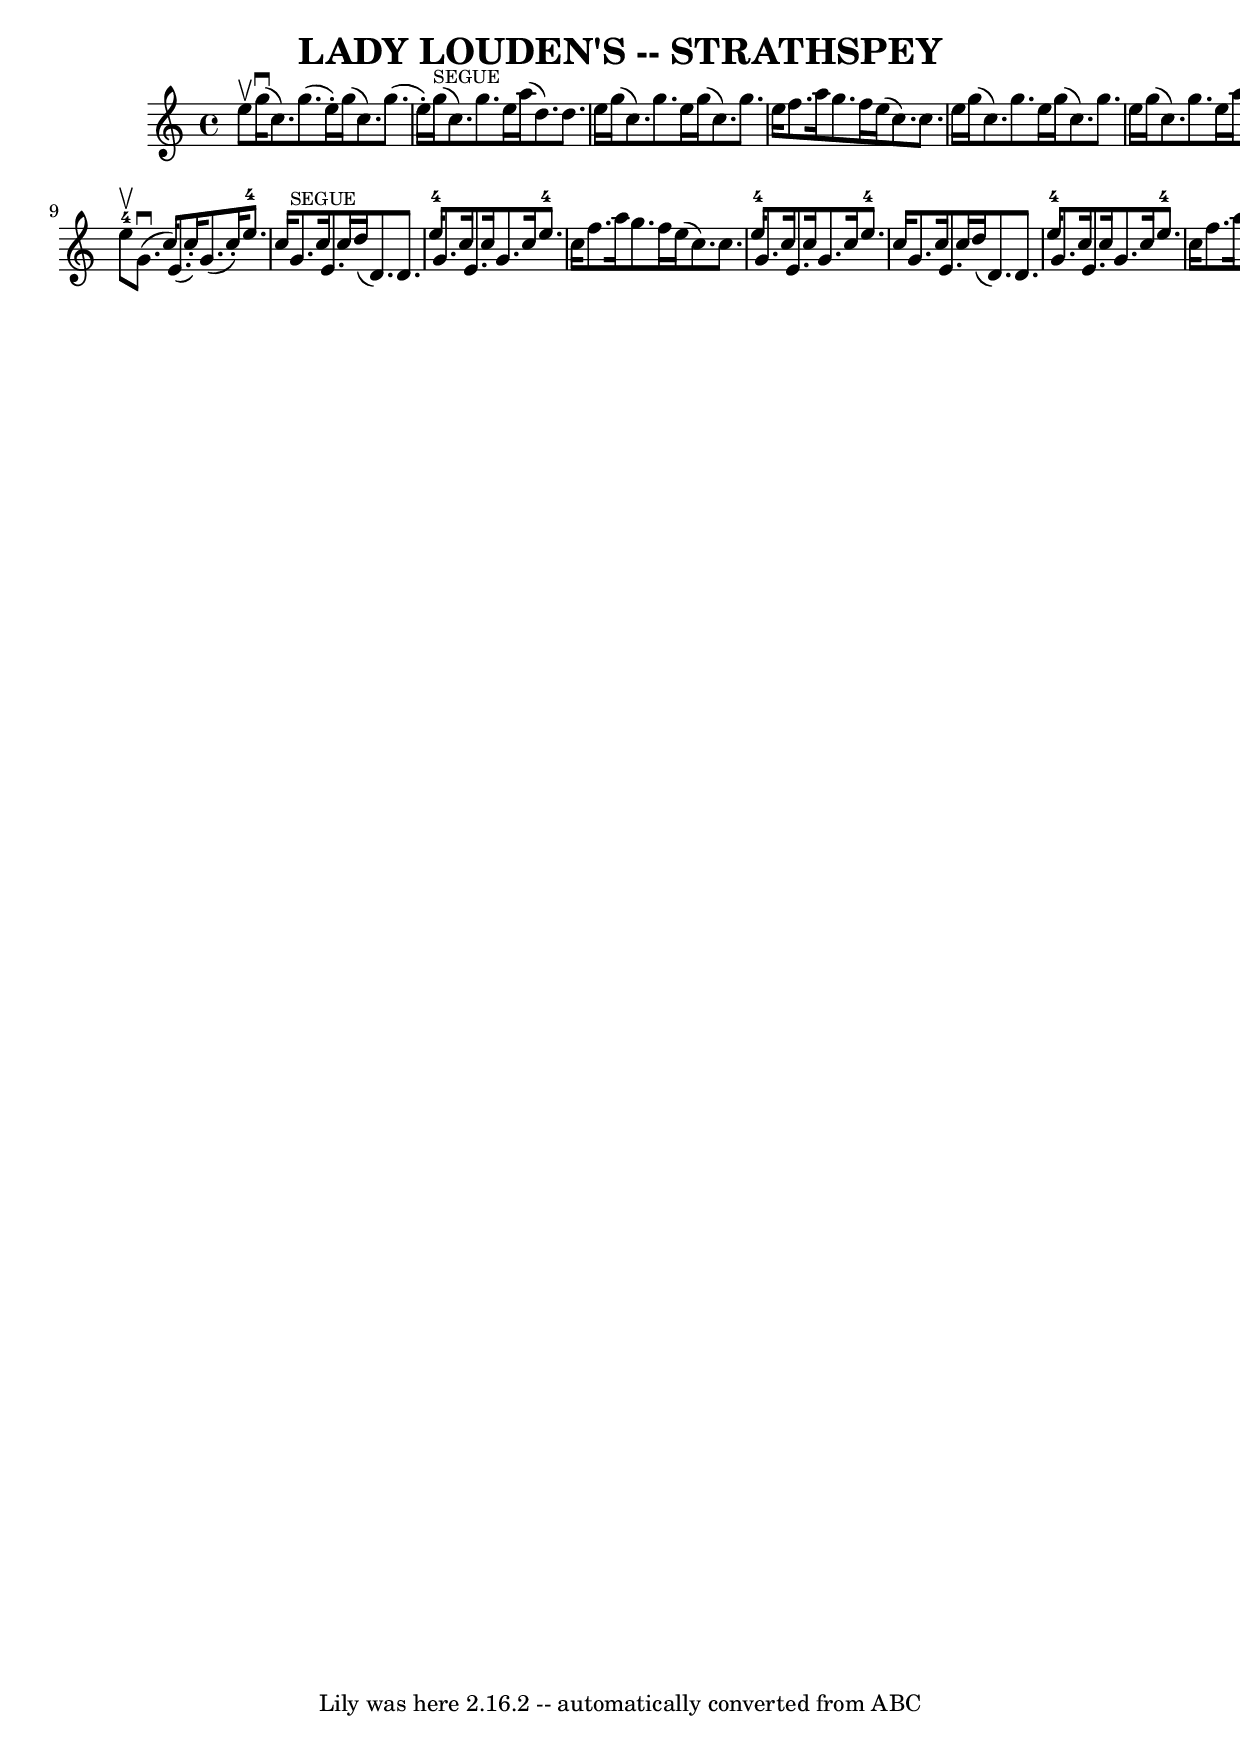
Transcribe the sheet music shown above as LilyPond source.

\version "2.16.2"
\include "Mammoth.ily"
\header {
  %% book = "Ryan's Mammoth Collection of Fiddle Tunes"
  crossRefNumber = "1"
  footnotes = ""
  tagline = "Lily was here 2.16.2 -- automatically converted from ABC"
  title = "LADY LOUDEN'S -- STRATHSPEY"

}
voicedefault =  {


  \override Staff.TimeSignature #'style = #'C
  \time 4/4 
  \key c \major   e''8^\upbow        |
  g''16 (^\downbow      c''8.) g''8. (e''16-.) g''16 (c''8.) g''8. (e''16-.)   |
  g''16^\segue(c''8.) g''8. e''16 a''16 (d''8.) d''8. e''16        |
  g''16 (c''8.) g''8. e''16       g''16 (c''8.) g''8. e''16     |
  f''8. a''16 g''8.       f''16 e''16 (c''8.) c''8. e''16    |  |
  g''16 (c''8.) g''8. e''16 g''16 (c''8.) g''8. e''16     |
  g''16 (c''8.) g''8. e''16 a''16 (d''8.) d''8.     e''16         |
  g''16 (c''8.) g''8. e''16 g''16 (   c''8.) g''8. e''16     |
  f''8. a''16 g''8. f''16       e''16 (c''8.) c''8    \bar "|." e''8-4^\upbow        |
  
  g'8. (^\downbow c''16) e'8. (c''16-.) g'8. (c''16-.)      e''8.-4 c''16     |
  g'8.^\segue c''16 e'8. c''16       d''16 (d'8.) d'8. e''16-4        |
  g'8. c''16 e'8.     c''16 g'8. c''16 e''8.-4 c''16     |
  f''8. a''16       g''8. f''16 e''16 (c''8.) c''8. e''16-4    |
   |
  g'8. c''16 e'8. c''16 g'8. c''16 e''8.-4      c''16     |
  g'8. c''16 e'8. c''16 d''16 (d'8.) d'8.    e''16-4        |
  g'8. c''16 e'8. c''16 g'8. c''16     e''8.-4 c''16     |
  f''8. a''16 g''8. f''16 e''16 (   c''8.) c''8    \bar " |."   

}

\score{
  <<

    \context Staff="default"
    {
      \voicedefault 
      
    }

  >>
  \layout {
    
  }
  \midi {
  }

}
